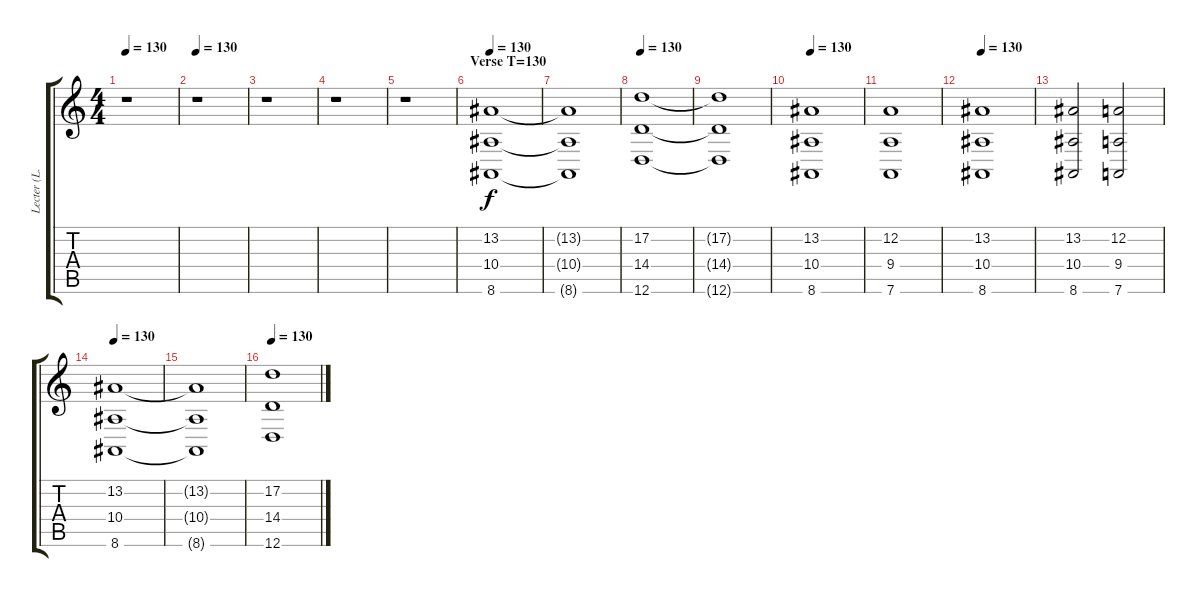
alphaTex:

\track ("Lecter (L.H.)" "Lecter (L.") {instrument stringensemble1}
\staff {score tabs}
\tuning (D4 A3 F3 C3 G2 D2) {hide}
\ts (4 4)
\tempo 130
\clef g2
\ks c
r.1{dy f} |
\tempo 130
r.1 |
r.1 |
r.1 |
r.1 |
\section ("" "Verse T=130")
\tempo 130
(13.2 10.4 8.6).1{balance 11} |
(13.2{t} 10.4{t} 8.6{t}).1 |
\tempo 130
(17.2 14.4 12.6).1{balance 11} |
(17.2{t} 14.4{t} 12.6{t}).1 |
\tempo 130
(13.2 10.4 8.6).1{balance 11} |
(12.2 9.4 7.6).1 |
\tempo 130
(13.2 10.4 8.6).1{balance 11} |
(13.2 10.4 8.6).2{balance 11} (12.2 9.4 7.6).2 |
\tempo 130
(13.2 10.4 8.6).1{balance 11} |
(13.2{t} 10.4{t} 8.6{t}).1 |
\tempo 130
(17.2 14.4 12.6).1{balance 11}
